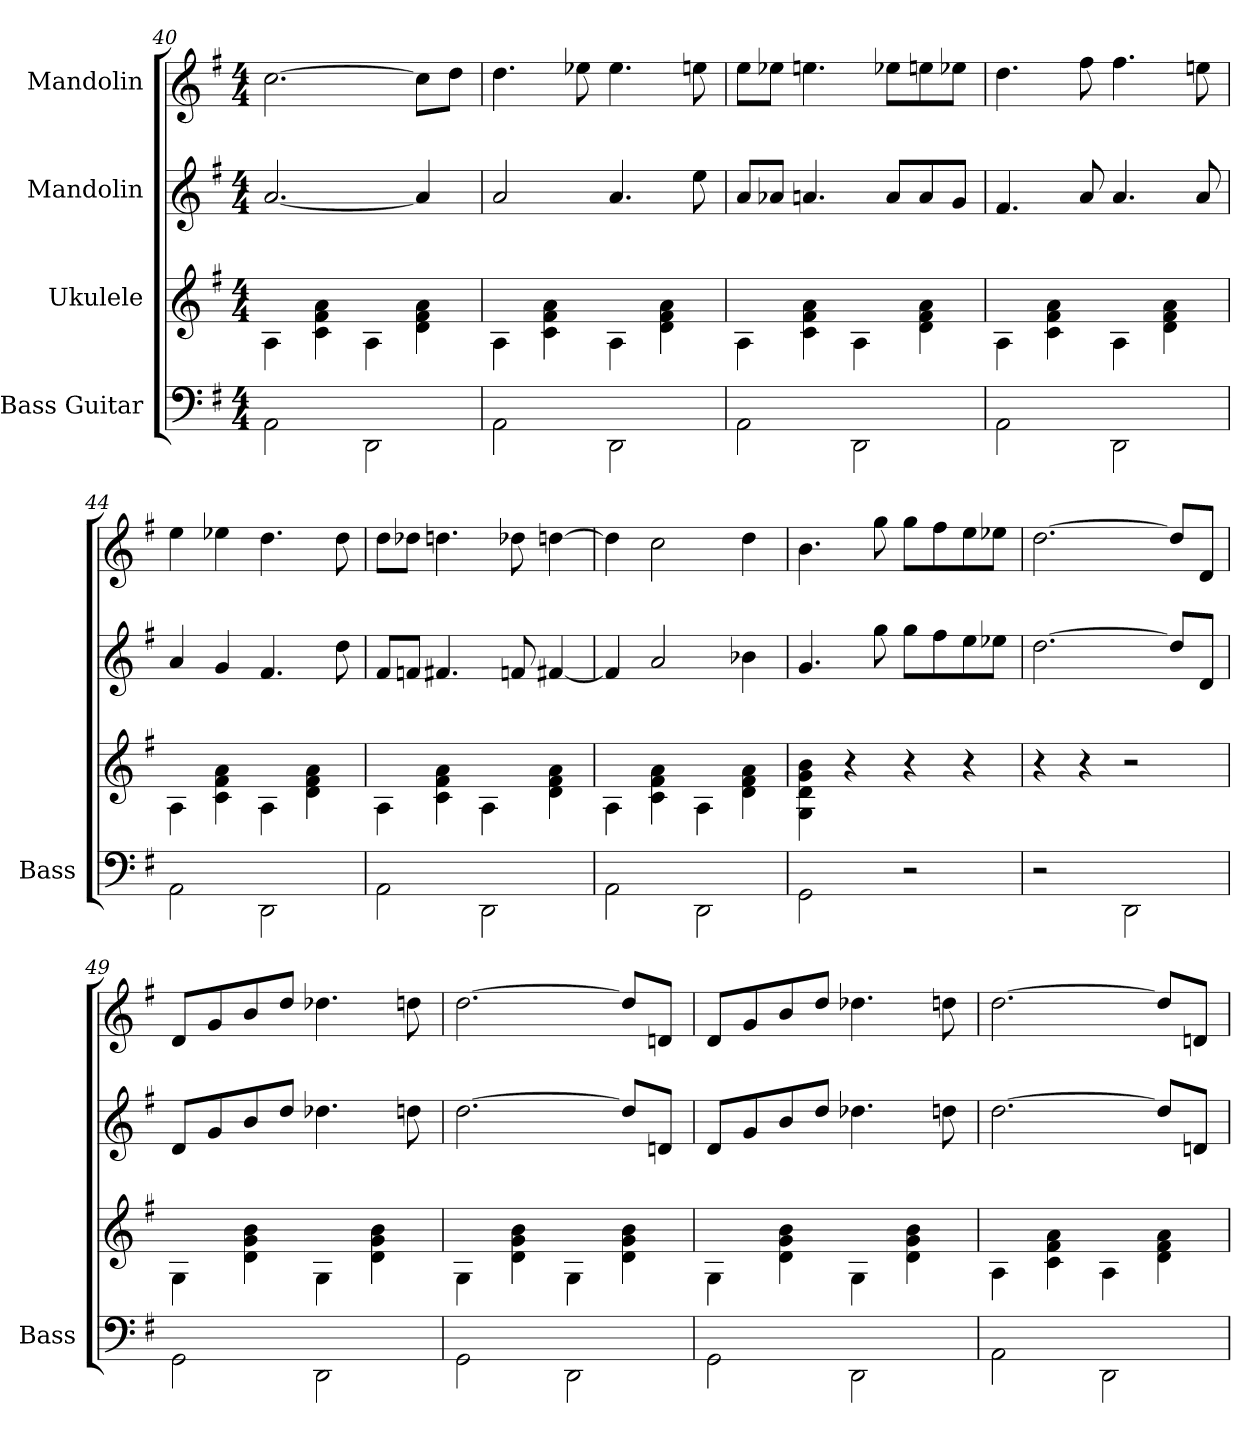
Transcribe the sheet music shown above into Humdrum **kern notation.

**kern	**kern	**kern	**kern
*part4	*part3	*part2	*part1
*staff4	*staff3	*staff2	*staff1
*I"Bass Guitar	*I"Ukulele	*I"Mandolin	*I"Mandolin
*I'Bass	*	*	*
*	*	*clefG2	*clefG2
*k[f#]	*k[f#]	*k[f#]	*k[f#]
*G:	*G:	*G:	*G:
*M4/4	*M4/4	*M4/4	*M4/4
=40	=40	=40	=40
2AAi\	4Aj\	[2.aZ/	[2.ccV\
.	4cj\ 4f#j\ 4aj\	.	.
2DDi\	4Aj\	.	.
.	4dj\ 4f#j\ 4aj\	4aZ/]	8ccV\L]
.	.	.	8ddV\J
=41	=41	=41	=41
2AAi\	4Aj\	2aZ/	4.ddV\
.	4cj\ 4f#j\ 4aj\	.	.
.	.	.	8ee-XV\
2DDi\	4Aj\	4.aZ/	4.ee-V\
.	4dj\ 4f#j\ 4aj\	.	.
.	.	8eeZ\	8eenV\
!!LO:LB:g=z
=42	=42	=42	=42
2AAi\	4Aj\	8aZ/L	8eeV\L
.	.	8a-XZ/J	8ee-XV\J
.	4cj\ 4f#j\ 4aj\	4.anZ/	4.eenV\
2DDi\	4Aj\	.	.
.	.	8aZ/L	8ee-XV\L
.	4dj\ 4f#j\ 4aj\	8aZ/	8eenV\
.	.	8gZ/J	8ee-XV\J
=43	=43	=43	=43
2AAi\	4Aj\	4.f#Z/	4.ddV\
.	4cj\ 4f#j\ 4aj\	.	.
.	.	8aZ/	8ff#V\
2DDi\	4Aj\	4.aZ/	4.ff#V\
.	4dj\ 4f#j\ 4aj\	.	.
.	.	8aZ/	8eenV\
=44	=44	=44	=44
2AAi\	4Aj\	4aZ/	4eeV\
.	4cj\ 4f#j\ 4aj\	4gZ/	4ee-XV\
2DDi\	4Aj\	4.f#Z/	4.ddV\
.	4dj\ 4f#j\ 4aj\	.	.
.	.	8ddZ\	8ddV\
=45	=45	=45	=45
2AAi\	4Aj\	8f#Z/L	8ddV\L
.	.	8fnZ/J	8dd-XV\J
.	4cj\ 4f#j\ 4aj\	4.f#XZ/	4.ddnV\
2DDi\	4Aj\	.	.
.	.	8fnZ/	8dd-XV\
.	4dj\ 4f#j\ 4aj\	[4f#XZ/	[4ddnV\
!!LO:LB:g=z
=46	=46	=46	=46
2AAi\	4Aj\	4f#Z/]	4ddV\]
.	4cj\ 4f#j\ 4aj\	2aZ/	2ccV\
2DDi\	4Aj\	.	.
.	4dj\ 4f#j\ 4aj\	4b-XZ\	4ddV\
=47	=47	=47	=47
2GGi\	4Gj\ 4dj\ 4gj\ 4bj\	4.gZ/	4.bV\
.	4r	.	.
.	.	8ggZ\	8ggV\
2r	4r	8ggZ\L	8ggV\L
.	.	8ff#Z\	8ff#V\
.	4r	8eeZ\	8eeV\
.	.	8ee-XZ\J	8ee-XV\J
=48	=48	=48	=48
2r	4r	[2.ddZ\	[2.ddV\
.	4r	.	.
2DDi\	2r	.	.
.	.	8ddZ/L]	8ddV/L]
.	.	8dZ/J	8dV/J
=49	=49	=49	=49
2GGi\	4Gj\	8dZ/L	8dV/L
.	.	8gZ/	8gV/
.	4dj\ 4gj\ 4bj\	8bZ/	8bV/
.	.	8ddZ/J	8ddV/J
2DDi\	4Gj\	4.dd-XZ\	4.dd-XV\
.	4dj\ 4gj\ 4bj\	.	.
.	.	8ddnZ\	8ddnV\
=50	=50	=50	=50
2GGi\	4Gj\	[2.ddZ\	[2.ddV\
.	4dj\ 4gj\ 4bj\	.	.
2DDi\	4Gj\	.	.
.	4dj\ 4gj\ 4bj\	8ddZ/L]	8ddV/L]
.	.	8dnZ/J	8dnV/J
=51	=51	=51	=51
2GGi\	4Gj\	8dZ/L	8dV/L
.	.	8gZ/	8gV/
.	4dj\ 4gj\ 4bj\	8bZ/	8bV/
.	.	8ddZ/J	8ddV/J
2DDi\	4Gj\	4.dd-XZ\	4.dd-XV\
.	4dj\ 4gj\ 4bj\	.	.
.	.	8ddnZ\	8ddnV\
!!LO:PB:g=z
=52	=52	=52	=52
2AAi\	4Aj\	[2.ddZ\	[2.ddV\
.	4cj\ 4f#j\ 4aj\	.	.
2DDi\	4Aj\	.	.
.	4dj\ 4f#j\ 4aj\	8ddZ/L]	8ddV/L]
.	.	8dnZ/J	8dnV/J
=	=	=	=
*-	*-	*-	*-
